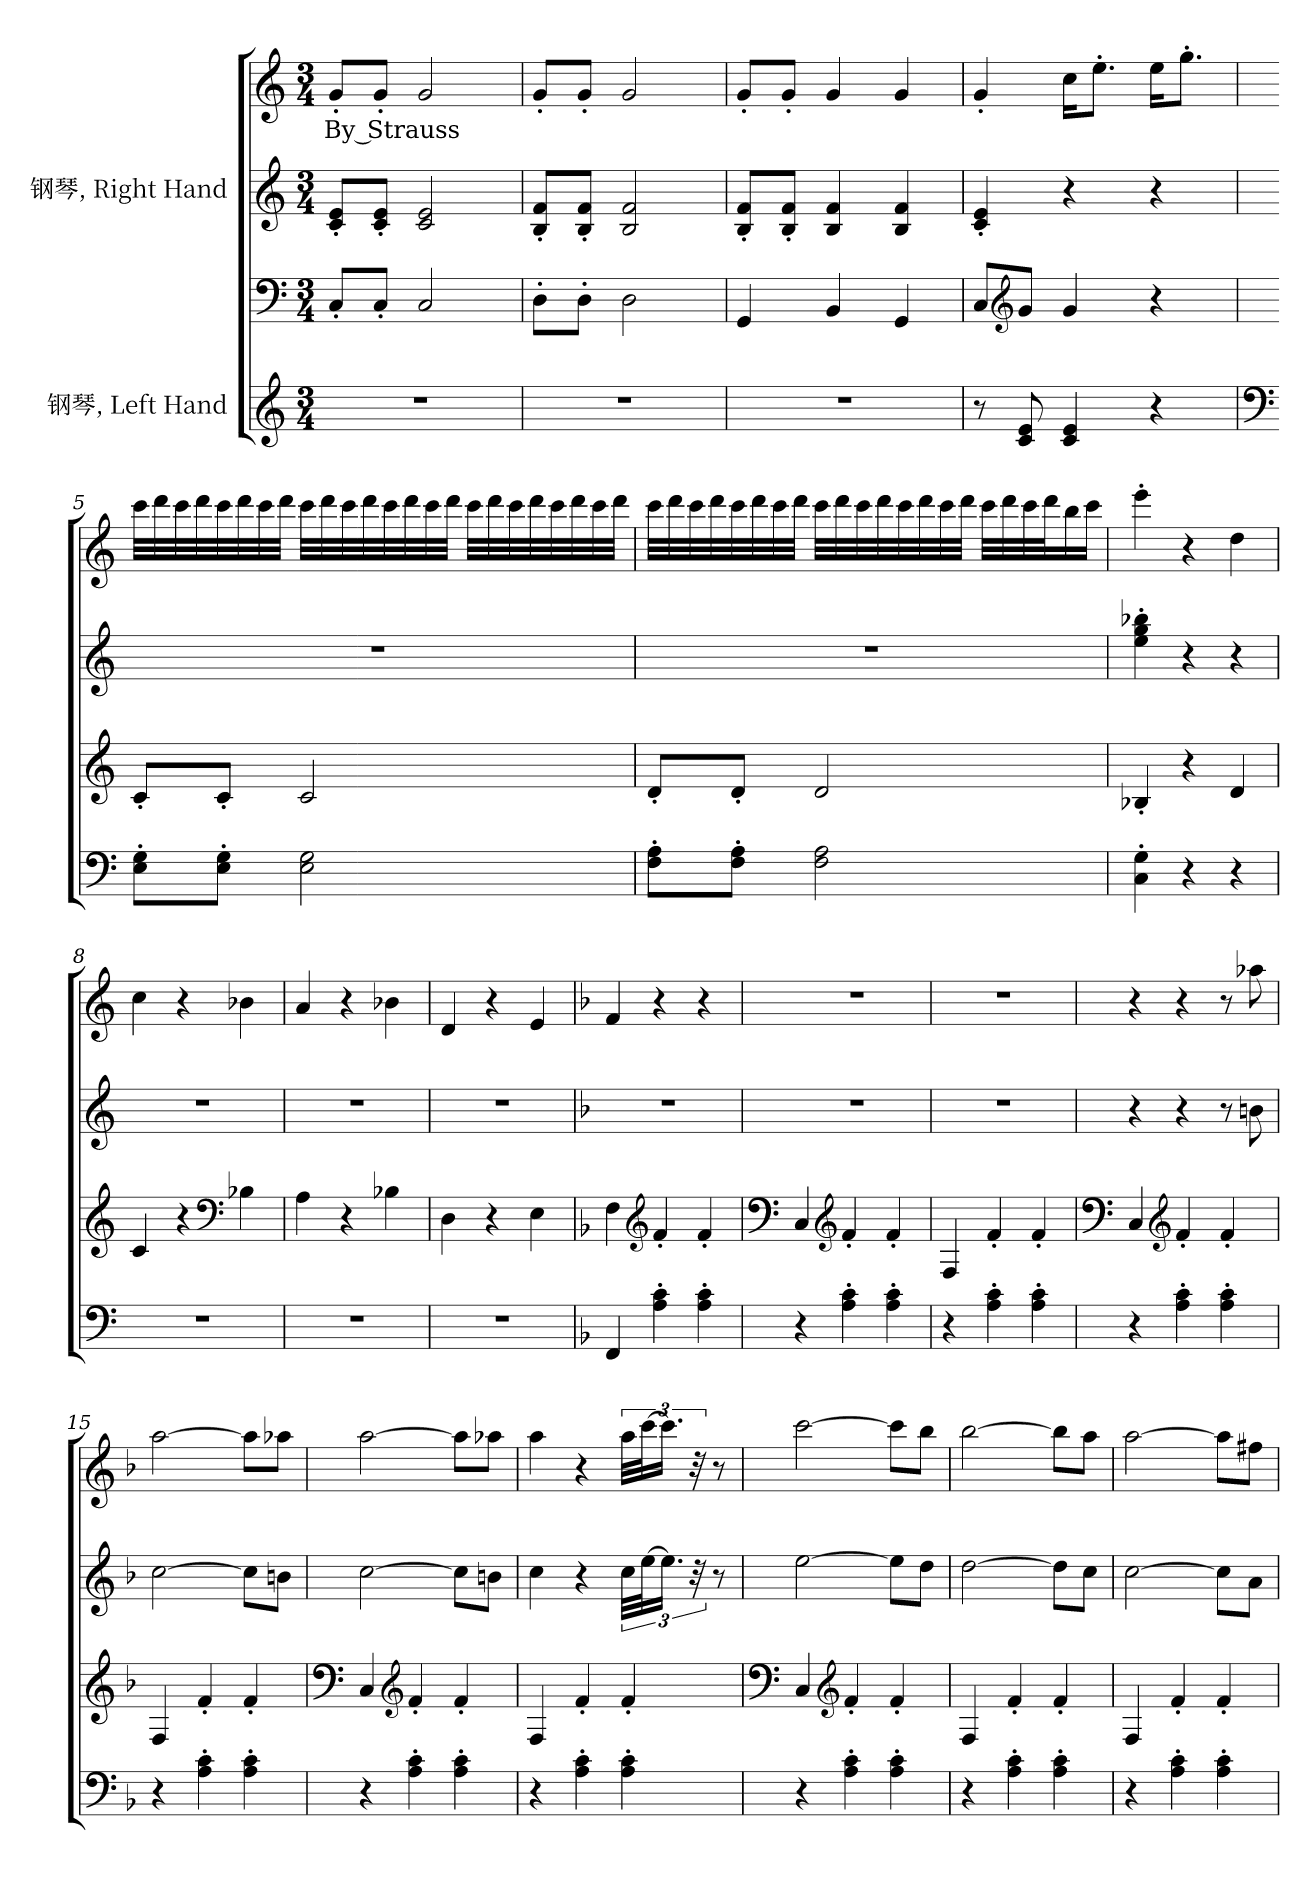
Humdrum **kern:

**kern	**kern	**kern	**kern	**text
*part2	*part2	*part1	*part1	*part1
*staff4	*staff3	*staff2	*staff1	*staff1
*I"钢琴, Left Hand	*	*I"钢琴, Right Hand	*	*
*clefG2	*clefF4	*clefG2	*clefG2	*
*k[]	*k[]	*k[]	*k[]	*
*M3/4	*M3/4	*M3/4	*M3/4	*
*MM126	*MM126	*MM126	*MM126	*
=1	=1	=1	=1	=1
2.r	8C'/L	8c/' 8e/'L	8g'/L	By Strauss
.	8C'/J	8c/' 8e/'J	8g'/J	.
.	2C/	2c/ 2e/	2g/	.
=2	=2	=2	=2	=2
2.r	8D'\L	8B/' 8f/'L	8g'/L	.
.	8D'\J	8B/' 8f/'J	8g'/J	.
.	2D\	2B/ 2f/	2g/	.
=3	=3	=3	=3	=3
2.r	4GG/	8B/' 8f/'L	8g'/L	.
.	.	8B/' 8f/'J	8g'/J	.
.	4BB/	4B/ 4f/	4g/	.
.	4GG/	4B/ 4f/	4g/	.
=4	=4	=4	=4	=4
8r	8C/L	4c/' 4e/'	4g'/	.
*	*clefG2	*	*	*
8c/ 8e/	8g/J	.	.	.
4c/ 4e/	4g/	4r	16cc\KL	.
.	.	.	8.ee'\J	.
4r	4r	4r	16ee\KL	.
.	.	.	8.gg'\J	.
!!LO:LB:g=z
=5	=5	=5	=5	=5
*clefF4	*	*	*	*
8E\' 8G\'L	8c'/L	2.r	32ccc\LLL	.
.	.	.	32ddd\	.
.	.	.	32ccc\	.
.	.	.	32ddd\	.
8E\' 8G\'J	8c'/J	.	32ccc\	.
.	.	.	32ddd\	.
.	.	.	32ccc\	.
.	.	.	32ddd\JJJ	.
2E\ 2G\	2c/	.	32ccc\LLL	.
.	.	.	32ddd\	.
.	.	.	32ccc\	.
.	.	.	32ddd\	.
.	.	.	32ccc\	.
.	.	.	32ddd\	.
.	.	.	32ccc\	.
.	.	.	32ddd\JJJ	.
.	.	.	32ccc\LLL	.
.	.	.	32ddd\	.
.	.	.	32ccc\	.
.	.	.	32ddd\	.
.	.	.	32ccc\	.
.	.	.	32ddd\	.
.	.	.	32ccc\	.
.	.	.	32ddd\JJJ	.
!!LO:LB:g=z
=6	=6	=6	=6	=6
8F\' 8A\'L	8d'/L	2.r	32ccc\LLL	.
.	.	.	32ddd\	.
.	.	.	32ccc\	.
.	.	.	32ddd\	.
8F\' 8A\'J	8d'/J	.	32ccc\	.
.	.	.	32ddd\	.
.	.	.	32ccc\	.
.	.	.	32ddd\JJJ	.
2F\ 2A\	2d/	.	32ccc\LLL	.
.	.	.	32ddd\	.
.	.	.	32ccc\	.
.	.	.	32ddd\	.
.	.	.	32ccc\	.
.	.	.	32ddd\	.
.	.	.	32ccc\	.
.	.	.	32ddd\JJJ	.
.	.	.	32ccc\LLL	.
.	.	.	32ddd\	.
.	.	.	32ccc\	.
.	.	.	32ddd\J	.
.	.	.	16bb\	.
.	.	.	16ccc\JJ	.
=7	=7	=7	=7	=7
4C\' 4G\'	4B-X'/	4ee\' 4gg\' 4bb-X\'	4eee'\	.
4r	4r	4r	4r	.
4r	4d/	4r	4dd\	.
=8	=8	=8	=8	=8
2.r	4c/	2.r	4cc\	.
.	4r	.	4r	.
*	*clefF4	*	*	*
.	4B-X\	.	4b-X\	.
!!LO:PB:g=z
=9	=9	=9	=9	=9
2.r	4A\	2.r	4a/	.
.	4r	.	4r	.
.	4B-X\	.	4b-X\	.
=10	=10	=10	=10	=10
2.r	4D\	2.r	4d/	.
.	4r	.	4r	.
.	4E\	.	4e/	.
=11	=11	=11	=11	=11
*k[b-]	*k[b-]	*k[b-]	*k[b-]	*
*	*	*	*MM136	*
4FF/	4F\	2.r	4f/	.
*	*clefG2	*	*	*
4A\' 4c\'	4f'/	.	4r	.
4A\' 4c\'	4f'/	.	4r	.
=12	=12	=12	=12	=12
*	*clefF4	*	*	*
4r	4C/	2.r	2.r	.
*	*clefG2	*	*	*
4A\' 4c\'	4f'/	.	.	.
4A\' 4c\'	4f'/	.	.	.
=13	=13	=13	=13	=13
4r	4F/	2.r	2.r	.
4A\' 4c\'	4f'/	.	.	.
4A\' 4c\'	4f'/	.	.	.
=14	=14	=14	=14	=14
*	*clefF4	*	*	*
4r	4C/	4r	4r	.
*	*clefG2	*	*	*
4A\' 4c\'	4f'/	4r	4r	.
4A\' 4c\'	4f'/	8r	8r	.
.	.	8bn\	8aa-X\	.
=15	=15	=15	=15	=15
4r	4F/	[2cc\	[2aa\	.
4A\' 4c\'	4f'/	.	.	.
4A\' 4c\'	4f'/	8cc\L]	8aa\L]	.
.	.	8bn\J	8aa-X\J	.
!!LO:LB:g=z
=16	=16	=16	=16	=16
*	*clefF4	*	*	*
4r	4C/	[2cc\	[2aa\	.
*	*clefG2	*	*	*
4A\' 4c\'	4f'/	.	.	.
4A\' 4c\'	4f'/	8cc\L]	8aa\L]	.
.	.	8bn\J	8aa-X\J	.
=17	=17	=17	=17	=17
4r	4F/	4cc\	4aa\	.
4A\' 4c\'	4f'/	4r	4r	.
4A\' 4c\'	4f'/	48cc\LLL	48aa\LLL	.
.	.	[48ee\J	[48ccc\J	.
.	.	24.ee\JJ]	24.ccc\JJ]	.
.	.	48r	48r	.
.	.	8r	8r	.
=18	=18	=18	=18	=18
*	*clefF4	*	*	*
4r	4C/	[2ee\	[2ccc\	.
*	*clefG2	*	*	*
4A\' 4c\'	4f'/	.	.	.
4A\' 4c\'	4f'/	8ee\L]	8ccc\L]	.
.	.	8dd\J	8bb-\J	.
=19	=19	=19	=19	=19
4r	4F/	[2dd\	[2bb-\	.
4A\' 4c\'	4f'/	.	.	.
4A\' 4c\'	4f'/	8dd\L]	8bb-\L]	.
.	.	8cc\J	8aa\J	.
=20	=20	=20	=20	=20
4r	4F/	[2cc\	[2aa\	.
4A\' 4c\'	4f'/	.	.	.
4A\' 4c\'	4f'/	8cc\L]	8aa\L]	.
.	.	8a\J	8ff#X\J	.
=	=	=	=	=
*-	*-	*-	*-	*-
